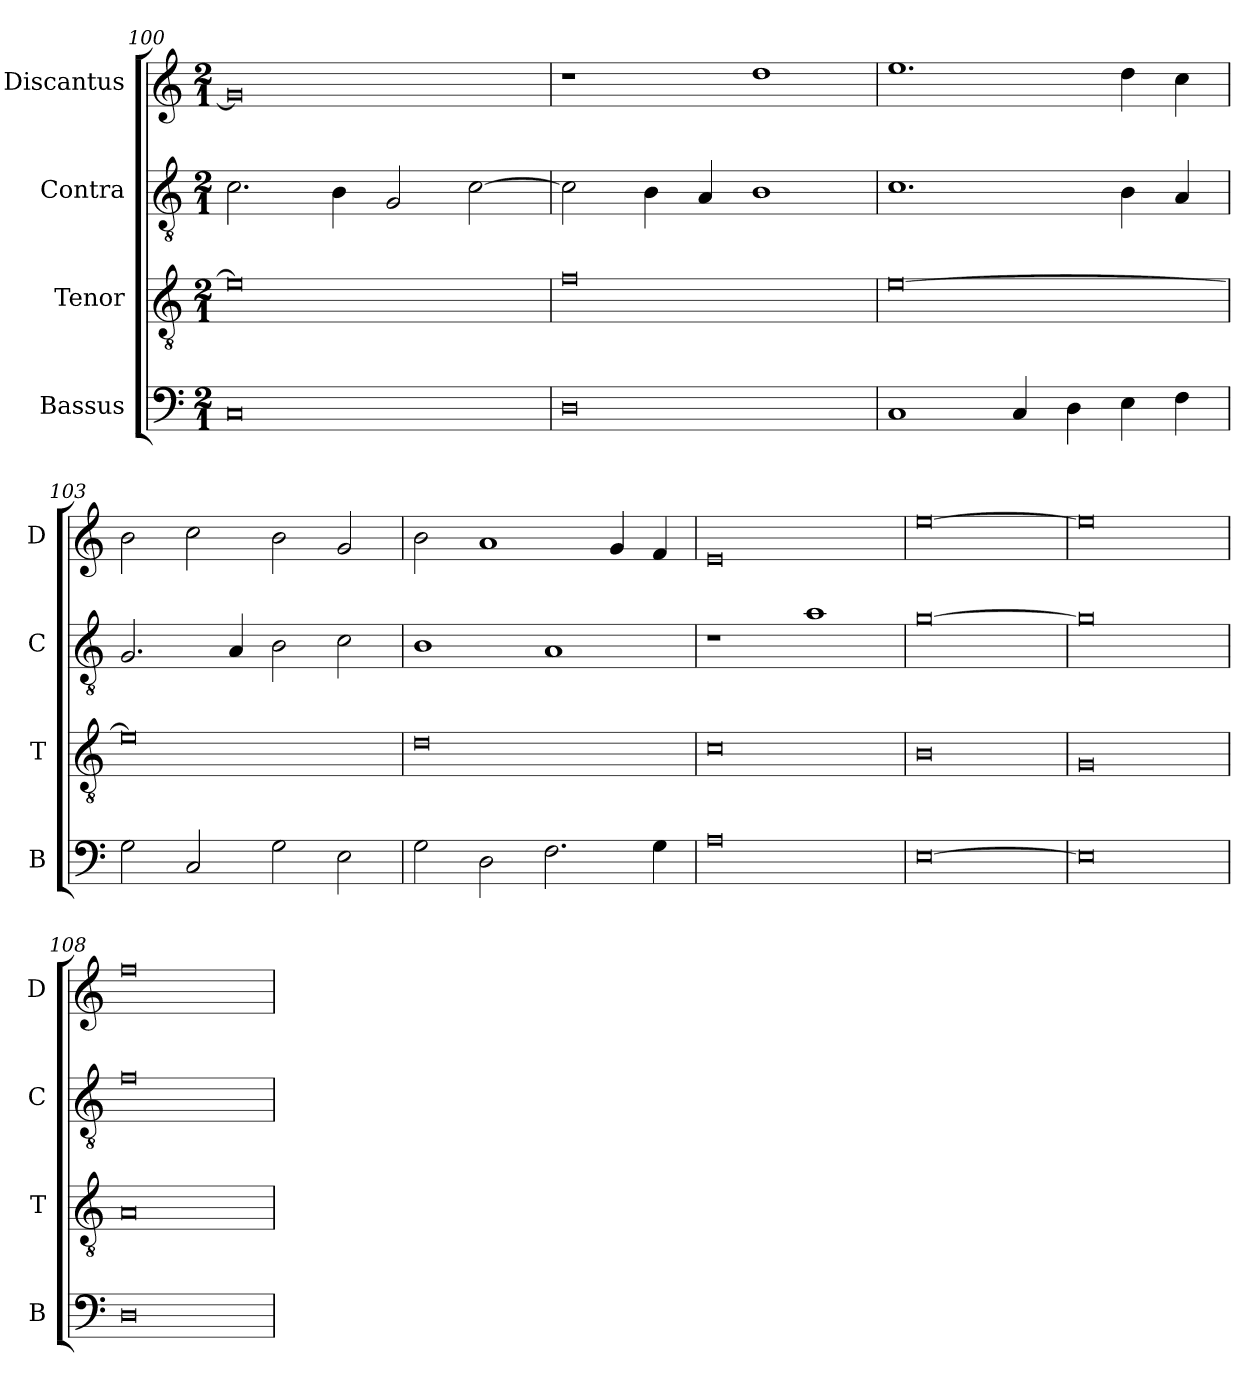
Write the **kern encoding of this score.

**kern	**kern	**kern	**kern
*part4	*part3	*part2	*part1
*staff4	*staff3	*staff2	*staff1
*I"Bassus	*I"Tenor	*I"Contra	*I"Discantus
*I'B	*I'T	*I'C	*I'D
*clefF4	*clefGv2	*clefGv2	*clefG2
*k[]	*k[]	*k[]	*k[]
*M2/1	*M2/1	*M2/1	*M2/1
=100	=100	=100	=100
0C	0e]	2.c\	0g]
.	.	4B\	.
.	.	2G/	.
.	.	[2c\	.
=101	=101	=101	=101
0D	0f	2c\]	1r
.	.	4B\	.
.	.	4A/	.
.	.	1B	1dd
=102	=102	=102	=102
1C	[0e	1.c	1.ee
4C/	.	.	.
4D\	.	.	.
4E\	.	4B\	4dd\
4F\	.	4A/	4cc\
=103	=103	=103	=103
2G\	0e]	2.G/	2b\
2C/	.	.	2cc\
.	.	4A/	.
2G\	.	2B\	2b\
2E\	.	2c\	2g/
=104	=104	=104	=104
2G\	0d	1B	2b\
2D\	.	.	1a
2.F\	.	1A	.
.	.	.	4g/
4G\	.	.	4f/
=105	=105	=105	=105
0A	0c	1r	0e
.	.	1a	.
=106	=106	=106	=106
[0E	0B	[0g	[0ee
=107	=107	=107	=107
0E]	0G	0g]	0ee]
=108	=108	=108	=108
0D	0A	0f	0ff
=	=	=	=
*-	*-	*-	*-
